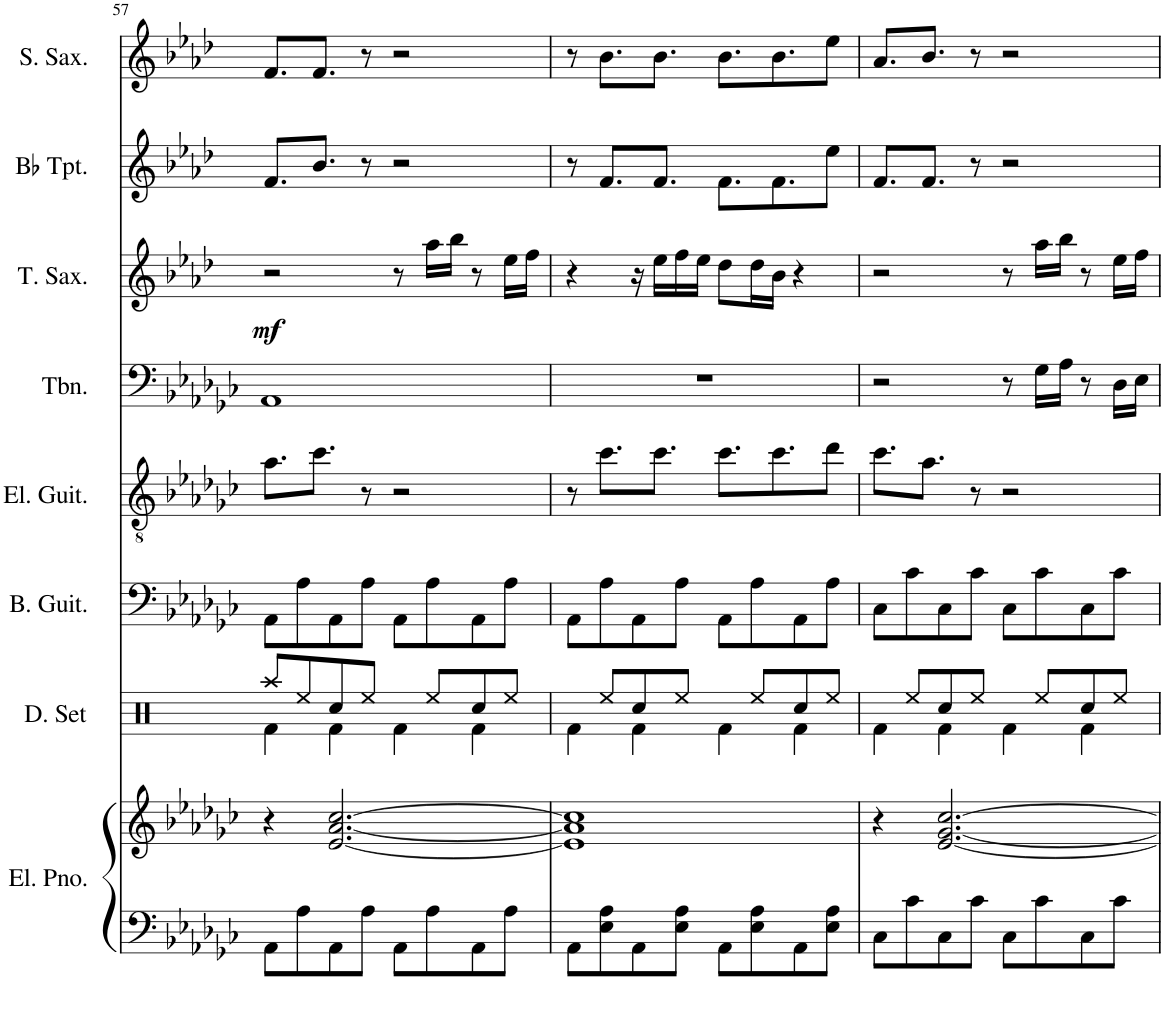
**kern	**kern	**kern	**kern	**kern	**kern	**kern	**dynam	**kern	**kern
*part8	*part8	*part7	*part6	*part5	*part4	*part3	*part3	*part2	*part1
*staff9	*staff8	*staff7	*staff6	*staff5	*staff4	*staff3	*staff3	*staff2	*staff1
*I"Electric Piano	*	*I"Drumset	*I"Bass Guitar	*I"Electric Guitar	*I"Trombone	*I"Tenor Saxophone	*	*I"Bb Trumpet	*I"Soprano Saxophone
*I'El. Pno.	*	*I'D. Set	*I'B. Guit.	*I'El. Guit.	*I'Tbn.	*I'T. Sax.	*	*I'Bb Tpt.	*I'S. Sax.
!!LO:PB:g=z
*clefF4	*clefG2	*clefX	*clefF4	*clefGv2	*clefF4	*clefG2	*	*clefG2	*clefG2
*	*	*	*Trd7c12	*	*	*Trd8c14	*	*Trd1c2	*Trd1c2
*k[b-e-a-d-g-c-]	*k[b-e-a-d-g-c-]	*k[]	*k[b-e-a-d-g-c-]	*k[b-e-a-d-g-c-]	*k[b-e-a-d-g-c-]	*k[b-e-a-d-]	*	*k[b-e-a-d-]	*k[b-e-a-d-]
*M4/4	*M4/4	*M4/4	*M4/4	*M4/4	*M4/4	*M4/4	*	*M4/4	*M4/4
=57	=57	=57	=57	=57	=57	=57	=57	=57	=57
*	*	*^	*	*	*	*	*	*	*
!	!	!	!	!	!	!	!	!LO:DY:b	!	!
8AA-\L	4r	8Raa/L	4Rf\	8AA-\L	8.a-\L	1AA-	2r	mf	8.f/L	8.f/L
8A-\	.	8Ree/	.	8A-\	.	.	.	.	.	.
.	.	.	.	.	8.cc-\J	.	.	.	8.b-/J	8.f/J
8AA-\	[2.e-/ [2.a-/ [2.cc-/	8Rcc/	4Rf\	8AA-\	.	.	.	.	.	.
8A-\J	.	8Ree/J	.	8A-\J	8r	.	.	.	8r	8r
8AA-\L	.	8ryy	4Rf\	8AA-\L	2r	.	8r	.	2r	2r
8A-\	.	8Ree/L	.	8A-\	.	.	16aa-\LL	.	.	.
.	.	.	.	.	.	.	16bb-\JJ	.	.	.
8AA-\	.	8Rcc/	4Rf\	8AA-\	.	.	8r	.	.	.
8A-\J	.	8Ree/J	.	8A-\J	.	.	16ee-\LL	.	.	.
.	.	.	.	.	.	.	16ff\JJ	.	.	.
=58	=58	=58	=58	=58	=58	=58	=58	=58	=58	=58
8AA-\L	1e-] 1a-] 1cc-]	8ryy	4Rf\	8AA-\L	8r	1r	4r	.	8r	8r
8E-\ 8A-\	.	8Ree/L	.	8A-\	8.cc-\L	.	.	.	8.f/L	8.b-\L
8AA-\	.	8Rcc/	4Rf\	8AA-\	.	.	16r	.	.	.
.	.	.	.	.	8.cc-\J	.	16ee-\LL	.	8.f/J	8.b-\J
8E-\ 8A-\J	.	8Ree/J	.	8A-\J	.	.	16ff\	.	.	.
.	.	.	.	.	.	.	16ee-\JJ	.	.	.
8AA-\L	.	8ryy	4Rf\	8AA-\L	8.cc-\L	.	8dd-\L	.	8.f\L	8.b-\L
8E-\ 8A-\	.	8Ree/L	.	8A-\	.	.	16dd-\L	.	.	.
.	.	.	.	.	8.cc-\	.	16b-\JJ	.	8.f\	8.b-\
8AA-\	.	8Rcc/	4Rf\	8AA-\	.	.	4r	.	.	.
8E-\ 8A-\J	.	8Ree/J	.	8A-\J	8dd-\J	.	.	.	8ee-\J	8ee-\J
=59	=59	=59	=59	=59	=59	=59	=59	=59	=59	=59
8C-\L	4r	8ryy	4Rf\	8C-\L	8.cc-\L	2r	2r	.	8.f/L	8.a-/L
8c-\	.	8Ree/L	.	8c-\	.	.	.	.	.	.
.	.	.	.	.	8.a-\J	.	.	.	8.f/J	8.b-/J
8C-\	[2.e-/ [2.g-/ [2.cc-/	8Rcc/	4Rf\	8C-\	.	.	.	.	.	.
8c-\J	.	8Ree/J	.	8c-\J	8r	.	.	.	8r	8r
8C-\L	.	8ryy	4Rf\	8C-\L	2r	8r	8r	.	2r	2r
8c-\	.	8Ree/L	.	8c-\	.	16G-\LL	16aa-\LL	.	.	.
.	.	.	.	.	.	16A-\JJ	16bb-\JJ	.	.	.
8C-\	.	8Rcc/	4Rf\	8C-\	.	8r	8r	.	.	.
8c-\J	.	8Ree/J	.	8c-\J	.	16D-\LL	16ee-\LL	.	.	.
.	.	.	.	.	.	16E-\JJ	16ff\JJ	.	.	.
*	*	*v	*v	*	*	*	*	*	*	*
=	=	=	=	=	=	=	=	=	=
*-	*-	*-	*-	*-	*-	*-	*-	*-	*-
